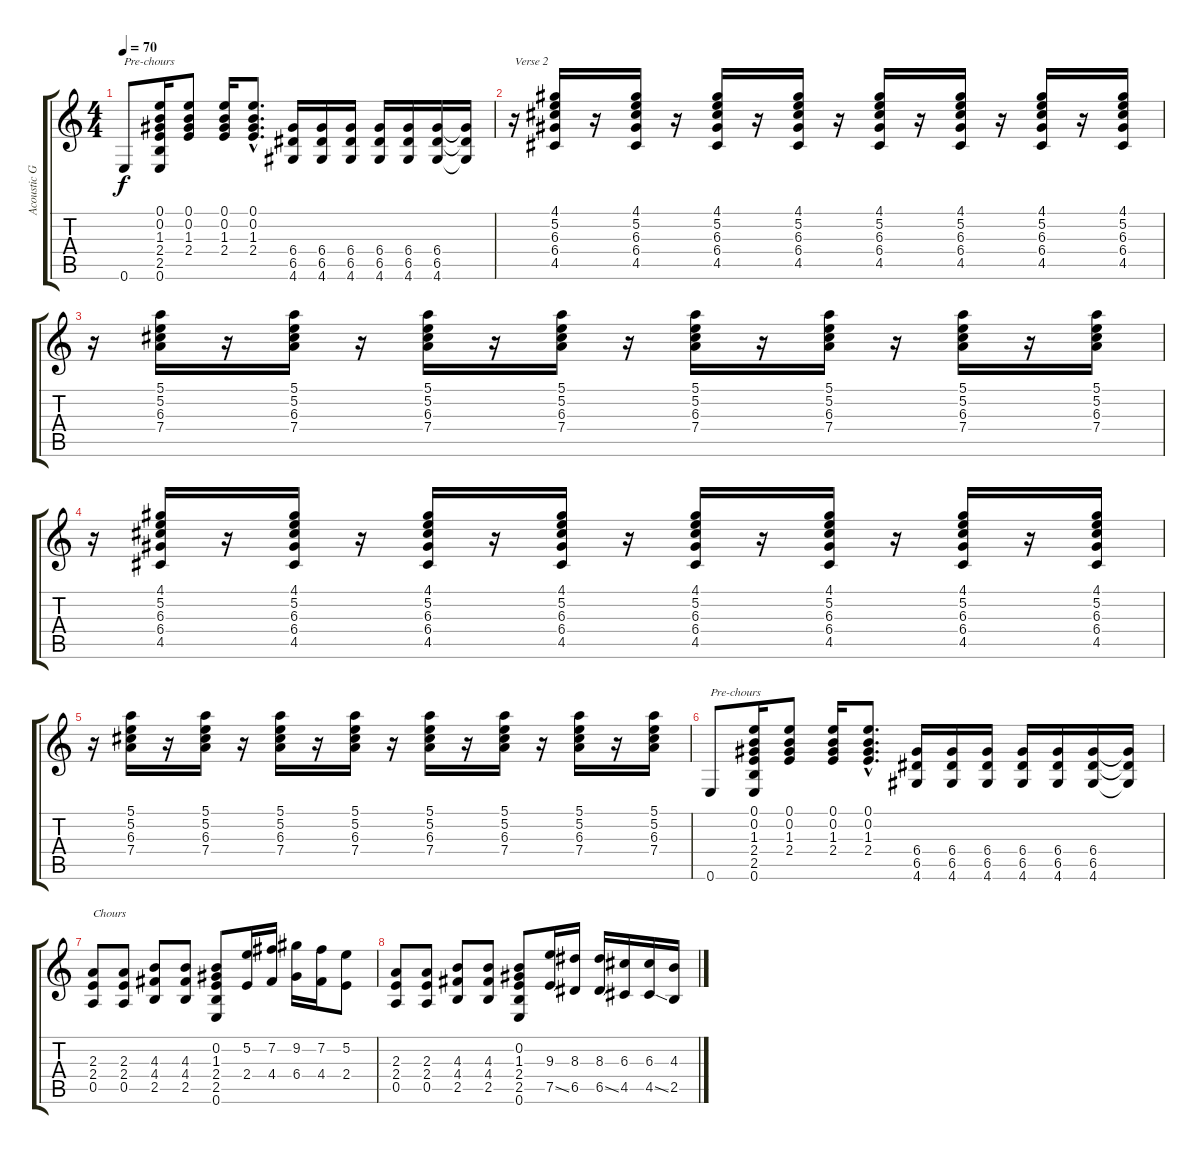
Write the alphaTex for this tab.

\track ("Acoustic Guitar" "Acoustic G") {instrument acousticguitarnylon}
\staff {score tabs}
\tuning (E4 B3 G3 D3 A2 E2) {hide}
\ts (4 4)
\tempo 70
\clef g2
\ks c
0.6.8{txt "Pre-chours" dy f} (0.1 0.2 1.3 2.4 2.5 0.6).16 (0.1 0.2 1.3 2.4).8 (0.1 0.2 1.3 2.4).16 (0.1{hac} 0.2{hac} 1.3{hac} 2.4{hac}).8{d} (6.4 6.5 4.6).16 (6.4 6.5 4.6).16 (6.4 6.5 4.6).16 (6.4 6.5 4.6).16 (6.4 6.5 4.6).16 (6.4 6.5 4.6).16 (6.4{t} 6.5{t} 4.6{t}).16 |
r.16{txt "Verse 2"} (4.1 5.2 6.3 6.4 4.5).16 r.16 (4.1 5.2 6.3 6.4 4.5).16 r.16 (4.1 5.2 6.3 6.4 4.5).16 r.16 (4.1 5.2 6.3 6.4 4.5).16 r.16 (4.1 5.2 6.3 6.4 4.5).16 r.16 (4.1 5.2 6.3 6.4 4.5).16 r.16 (4.1 5.2 6.3 6.4 4.5).16 r.16 (4.1 5.2 6.3 6.4 4.5).16 |
r.16 (5.1 5.2 6.3 7.4).16 r.16 (5.1 5.2 6.3 7.4).16 r.16 (5.1 5.2 6.3 7.4).16 r.16 (5.1 5.2 6.3 7.4).16 r.16 (5.1 5.2 6.3 7.4).16 r.16 (5.1 5.2 6.3 7.4).16 r.16 (5.1 5.2 6.3 7.4).16 r.16 (5.1 5.2 6.3 7.4).16 |
r.16 (4.1 5.2 6.3 6.4 4.5).16 r.16 (4.1 5.2 6.3 6.4 4.5).16 r.16 (4.1 5.2 6.3 6.4 4.5).16 r.16 (4.1 5.2 6.3 6.4 4.5).16 r.16 (4.1 5.2 6.3 6.4 4.5).16 r.16 (4.1 5.2 6.3 6.4 4.5).16 r.16 (4.1 5.2 6.3 6.4 4.5).16 r.16 (4.1 5.2 6.3 6.4 4.5).16 |
r.16 (5.1 5.2 6.3 7.4).16 r.16 (5.1 5.2 6.3 7.4).16 r.16 (5.1 5.2 6.3 7.4).16 r.16 (5.1 5.2 6.3 7.4).16 r.16 (5.1 5.2 6.3 7.4).16 r.16 (5.1 5.2 6.3 7.4).16 r.16 (5.1 5.2 6.3 7.4).16 r.16 (5.1 5.2 6.3 7.4).16 |
0.6.8{txt "Pre-chours"} (0.1 0.2 1.3 2.4 2.5 0.6).16 (0.1 0.2 1.3 2.4).8 (0.1 0.2 1.3 2.4).16 (0.1{hac} 0.2{hac} 1.3{hac} 2.4{hac}).8{d} (6.4 6.5 4.6).16 (6.4 6.5 4.6).16 (6.4 6.5 4.6).16 (6.4 6.5 4.6).16 (6.4 6.5 4.6).16 (6.4 6.5 4.6).16 (6.4{t} 6.5{t} 4.6{t}).16 |
(2.3 2.4 0.5).8{txt "Chours"} (2.3 2.4 0.5).8 (4.3 4.4 2.5).8 (4.3 4.4 2.5).8 (0.2 1.3 2.4 2.5 0.6).8 (5.2 2.4).16 (7.2 4.4).16 (9.2 6.4).16 (7.2 4.4).16 (5.2 2.4).8 |
(2.3 2.4 0.5).8 (2.3 2.4 0.5).8 (4.3 4.4 2.5).8 (4.3 4.4 2.5).8 (0.2 1.3 2.4 2.5 0.6).8 (9.3 7.5{ss}).16 (8.3 6.5).16 (8.3 6.5{ss}).16 (6.3 4.5).16 (6.3 4.5{ss}).16 (4.3 2.5).16
